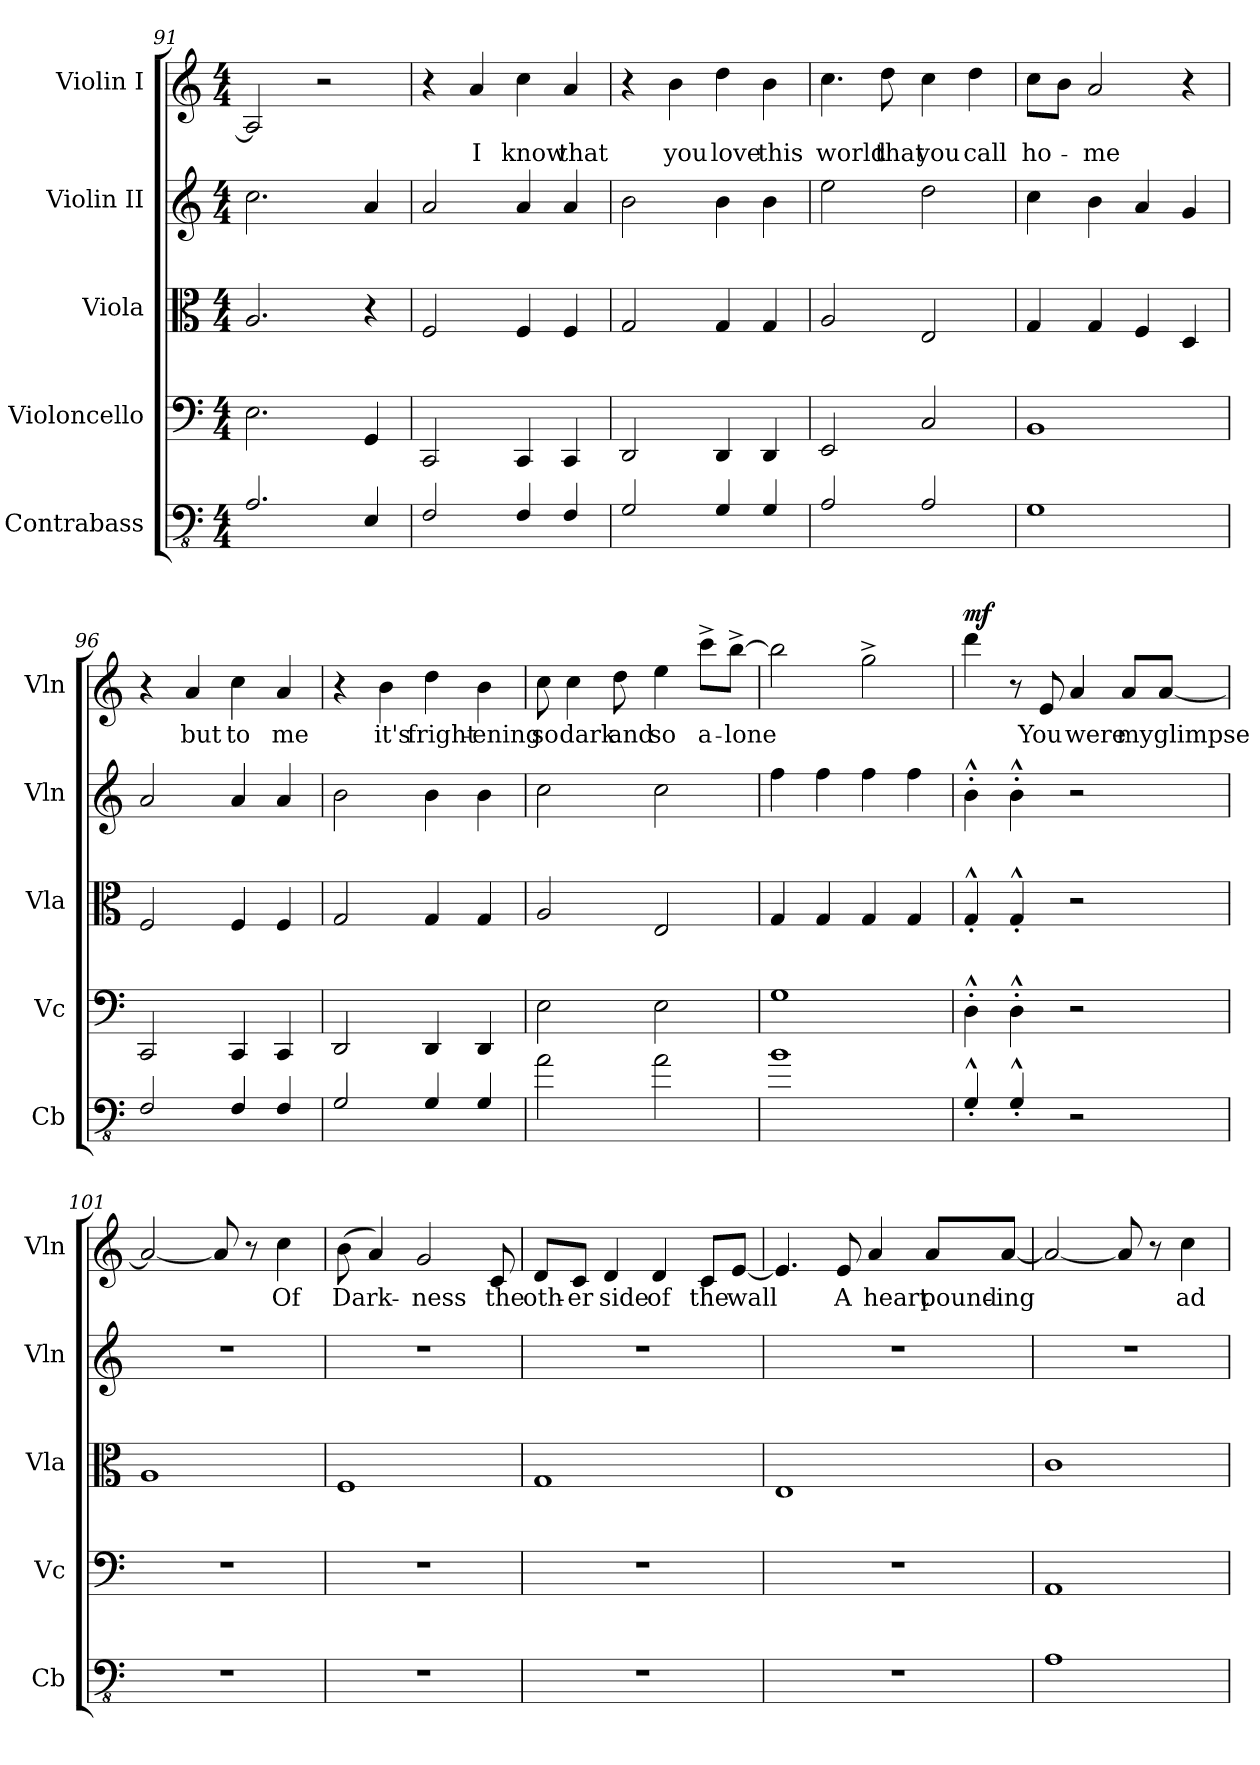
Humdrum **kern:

**kern	**kern	**kern	**kern	**kern	**text	**dynam
*part5	*part4	*part3	*part2	*part1	*part1	*part1
*staff5	*staff4	*staff3	*staff2	*staff1	*staff1	*staff1
*I"Contrabass	*I"Violoncello	*I"Viola	*I"Violin II	*I"Violin I	*	*
*I'Cb	*I'Vc	*I'Vla	*I'Vln	*I'Vln	*	*
*clefFv4	*clefF4	*clefC3	*clefG2	*clefG2	*	*
*ITrd7c12	*	*	*	*	*	*
*k[]	*k[]	*k[]	*k[]	*k[]	*	*
*M4/4	*M4/4	*M4/4	*M4/4	*M4/4	*	*
=91	=91	=91	=91	=91	=91	=91
2.AAA/	2.E\	2.A/	2.cc\	2A/]	.	.
.	.	.	.	2r	.	.
4EEE/	4GG/	4r	4a/	.	.	.
!!LO:PB:g=z
=92	=92	=92	=92	=92	=92	=92
2FFF/	2CC/	2F/	2a/	4r	.	.
.	.	.	.	4a/	I	.
4FFF/	4CC/	4F/	4a/	4cc\	know	.
4FFF/	4CC/	4F/	4a/	4a/	that	.
=93	=93	=93	=93	=93	=93	=93
2GGG/	2DD/	2G/	2b\	4r	.	.
.	.	.	.	4b\	you	.
4GGG/	4DD/	4G/	4b\	4dd\	love	.
4GGG/	4DD/	4G/	4b\	4b\	this	.
=94	=94	=94	=94	=94	=94	=94
2AAA/	2EE/	2A/	2ee\	4.cc\	world	.
.	.	.	.	8dd\	that	.
2AAA/	2C/	2E/	2dd\	4cc\	you	.
.	.	.	.	4dd\	call	.
=95	=95	=95	=95	=95	=95	=95
1GGG	1BB	4G/	4cc\	8cc\L	ho-	.
.	.	.	.	8b\J	.	.
.	.	4G/	4b\	2a/	-me	.
.	.	4F/	4a/	.	.	.
.	.	4D/	4g/	4r	.	.
=96	=96	=96	=96	=96	=96	=96
2FFF/	2CC/	2F/	2a/	4r	.	.
.	.	.	.	4a/	but	.
4FFF/	4CC/	4F/	4a/	4cc\	to	.
4FFF/	4CC/	4F/	4a/	4a/	me	.
=97	=97	=97	=97	=97	=97	=97
2GGG/	2DD/	2G/	2b\	4r	.	.
.	.	.	.	4b\	it's	.
4GGG/	4DD/	4G/	4b\	4dd\	fright-	.
4GGG/	4DD/	4G/	4b\	4b\	-ening	.
!!LO:LB:g=z
=98	=98	=98	=98	=98	=98	=98
2AA\	2E\	2A/	2cc\	8cc\	so	.
.	.	.	.	4cc\	dark	.
.	.	.	.	8dd\	and	.
2AA\	2E\	2E/	2cc\	4ee\	so	.
.	.	.	.	8ccc^\L	a-	.
.	.	.	.	[8bb^\J	-lone	.
=99	=99	=99	=99	=99	=99	=99
1BB	1G	4G/	4ff\	2bb\]	.	.
.	.	4G/	4ff\	.	.	.
.	.	4G/	4ff\	2gg^\	.	.
.	.	4G/	4ff\	.	.	.
=100	=100	=100	=100	=100	=100	=100
!	!	!	!	!	!	!LO:DY:b
4GGG'^^/	4D'^^\	4G'^^/	4b'^^\	4ddd\	.	mf
4GGG^^'/	4D^^'\	4G^^'/	4b^^'\	8r	.	.
.	.	.	.	8e/	You	.
2r	2r	2r	2r	4a/	were	.
.	.	.	.	8a/L	my	.
.	.	.	.	[8a/J	glimpse	.
=101	=101	=101	=101	=101	=101	=101
1r	1r	1A	1r	2a/_	.	.
.	.	.	.	8a/]	.	.
.	.	.	.	8r	.	.
.	.	.	.	4cc\	Of	.
=102	=102	=102	=102	=102	=102	=102
1r	1r	1F	1r	(8b\	Dark-	.
.	.	.	.	4a/)	.	.
.	.	.	.	2g/	-ness	.
.	.	.	.	8c/	the	.
!!LO:PB:g=z
=103	=103	=103	=103	=103	=103	=103
1r	1r	1G	1r	8d/L	oth-	.
.	.	.	.	8c/J	-er	.
.	.	.	.	4d/	side	.
.	.	.	.	4d/	of	.
.	.	.	.	8c/L	the	.
.	.	.	.	[8e/J	wall	.
=104	=104	=104	=104	=104	=104	=104
1r	1r	1E	1r	4.e/]	.	.
.	.	.	.	8e/	A	.
.	.	.	.	4a/	heart	.
.	.	.	.	8a/L	pound-	.
.	.	.	.	[8a/J	-ing	.
=105	=105	=105	=105	=105	=105	=105
1AAA	1AA	1c	1r	2a/_	.	.
.	.	.	.	8a/]	.	.
.	.	.	.	8r	.	.
.	.	.	.	4cc\	ad-	.
=	=	=	=	=	=	=
*-	*-	*-	*-	*-	*-	*-
